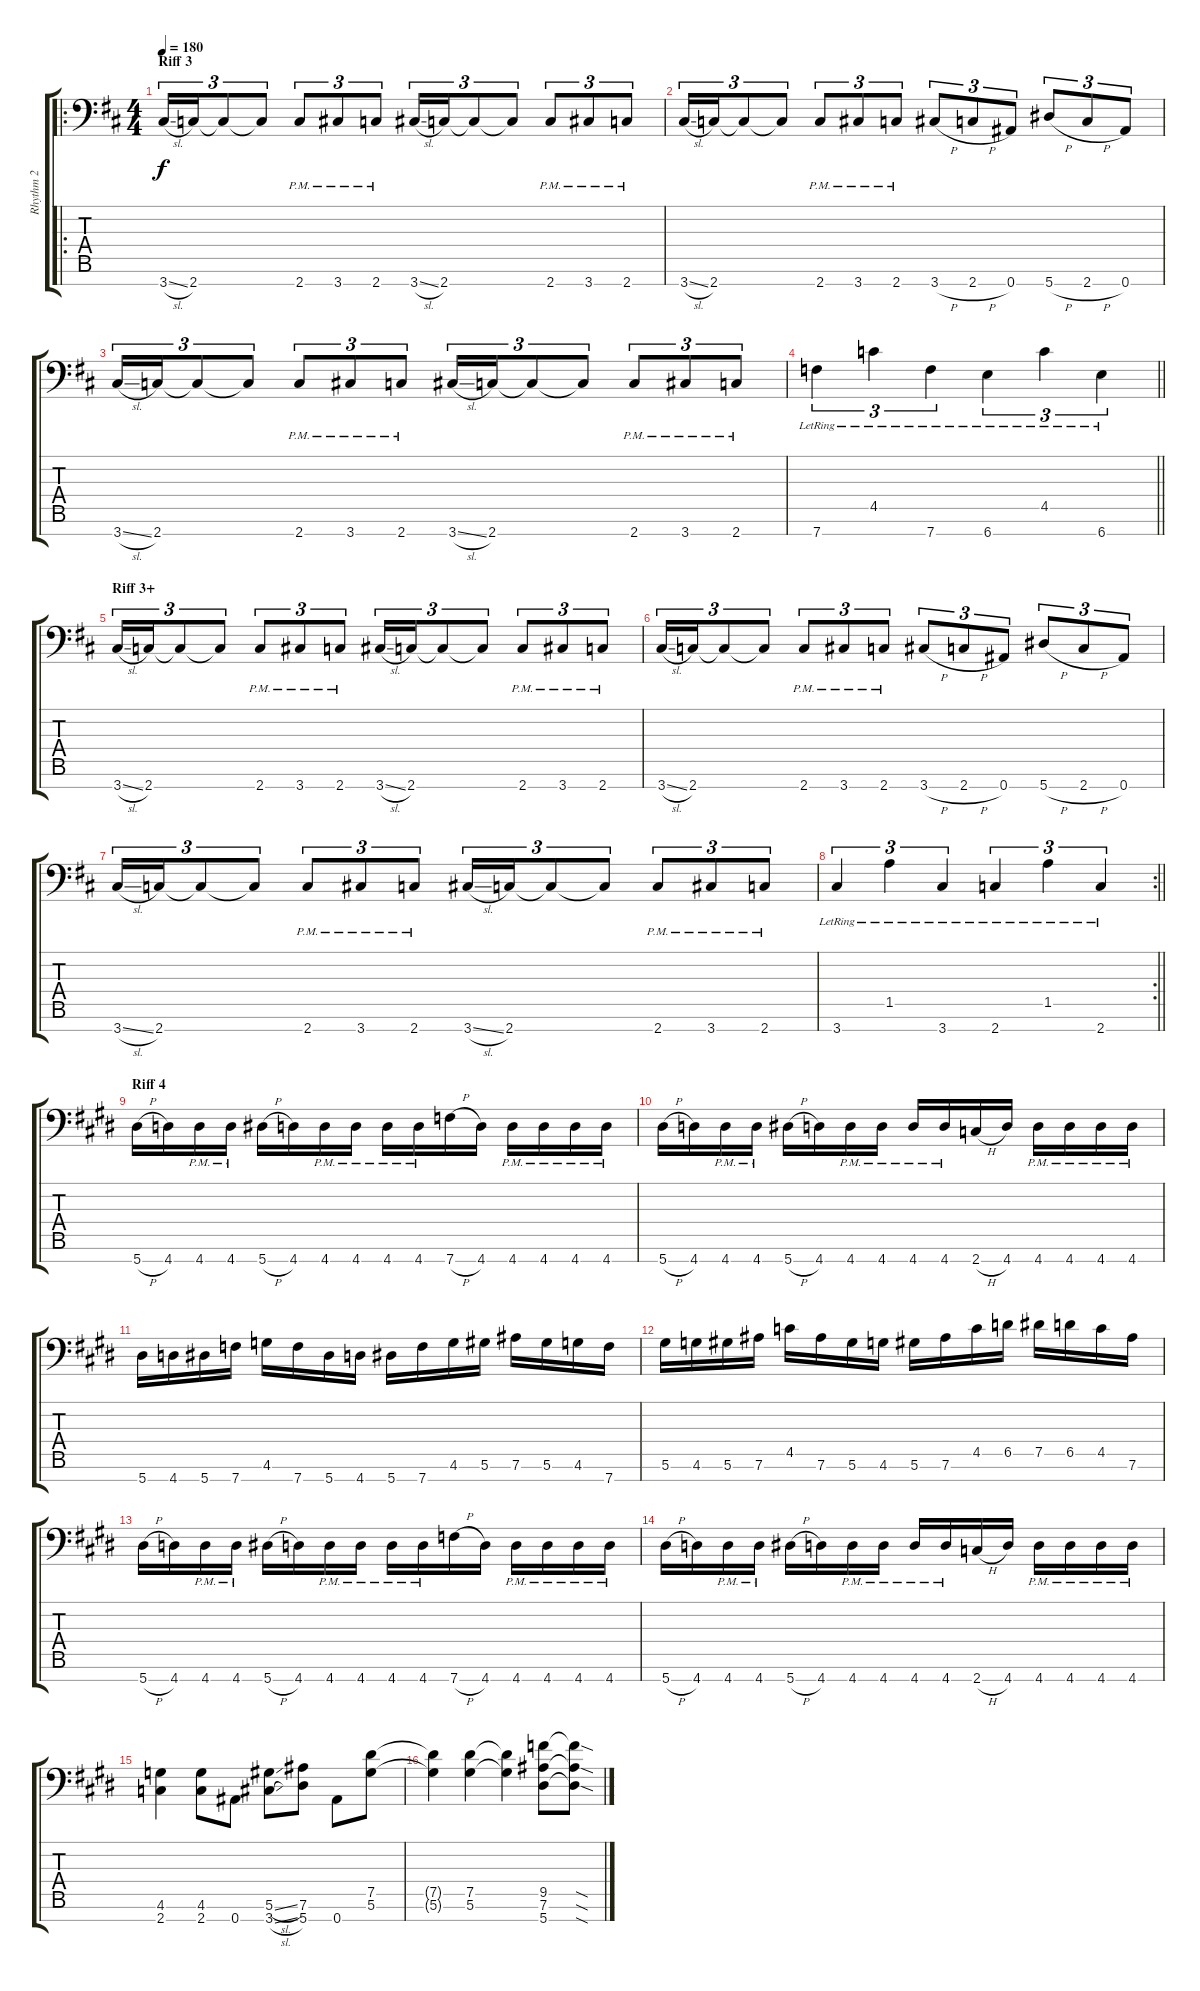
\track ("Rhythm 2" "Rhythm 2") {instrument distortionguitar}
\staff {score tabs}
\tuning (Eb4 Bb3 Gb3 Db3 Ab2 Eb2 Bb1) {hide}
\ro
\ts (4 4)
\section ("" "Riff 3")
\tempo 180
\clef f4
\ks d
3.7{sl}.16{tu (3 2) dy f} 2.7.16{tu (3 2)} 2.7{t}.8{tu (3 2)} 2.7{t}.8{tu (3 2)} 2.7{pm}.8{tu (3 2)} 3.7{pm}.8{tu (3 2)} 2.7{pm}.8{tu (3 2)} 3.7{sl}.16{tu (3 2)} 2.7.16{tu (3 2)} 2.7{t}.8{tu (3 2)} 2.7{t}.8{tu (3 2)} 2.7{pm}.8{tu (3 2)} 3.7{pm}.8{tu (3 2)} 2.7{pm}.8{tu (3 2)} |
3.7{sl}.16{tu (3 2)} 2.7.16{tu (3 2)} 2.7{t}.8{tu (3 2)} 2.7{t}.8{tu (3 2)} 2.7{pm}.8{tu (3 2)} 3.7{pm}.8{tu (3 2)} 2.7{pm}.8{tu (3 2)} 3.7{h}.8{tu (3 2)} 2.7{h}.8{tu (3 2)} 0.7.8{tu (3 2)} 5.7{h}.8{tu (3 2)} 2.7{h}.8{tu (3 2)} 0.7.8{tu (3 2)} |
3.7{sl}.16{tu (3 2)} 2.7.16{tu (3 2)} 2.7{t}.8{tu (3 2)} 2.7{t}.8{tu (3 2)} 2.7{pm}.8{tu (3 2)} 3.7{pm}.8{tu (3 2)} 2.7{pm}.8{tu (3 2)} 3.7{sl}.16{tu (3 2)} 2.7.16{tu (3 2)} 2.7{t}.8{tu (3 2)} 2.7{t}.8{tu (3 2)} 2.7{pm}.8{tu (3 2)} 3.7{pm}.8{tu (3 2)} 2.7{pm}.8{tu (3 2)} |
\barLineRight lightlight
7.7{lr}.4{tu (3 2)} 4.5{lr}.4{tu (3 2)} 7.7{lr}.4{tu (3 2)} 6.7{lr}.4{tu (3 2)} 4.5{lr}.4{tu (3 2)} 6.7{lr}.4{tu (3 2)} |
\section ("" "Riff 3+")
3.7{sl}.16{tu (3 2)} 2.7.16{tu (3 2)} 2.7{t}.8{tu (3 2)} 2.7{t}.8{tu (3 2)} 2.7{pm}.8{tu (3 2)} 3.7{pm}.8{tu (3 2)} 2.7{pm}.8{tu (3 2)} 3.7{sl}.16{tu (3 2)} 2.7.16{tu (3 2)} 2.7{t}.8{tu (3 2)} 2.7{t}.8{tu (3 2)} 2.7{pm}.8{tu (3 2)} 3.7{pm}.8{tu (3 2)} 2.7{pm}.8{tu (3 2)} |
3.7{sl}.16{tu (3 2)} 2.7.16{tu (3 2)} 2.7{t}.8{tu (3 2)} 2.7{t}.8{tu (3 2)} 2.7{pm}.8{tu (3 2)} 3.7{pm}.8{tu (3 2)} 2.7{pm}.8{tu (3 2)} 3.7{h}.8{tu (3 2)} 2.7{h}.8{tu (3 2)} 0.7.8{tu (3 2)} 5.7{h}.8{tu (3 2)} 2.7{h}.8{tu (3 2)} 0.7.8{tu (3 2)} |
3.7{sl}.16{tu (3 2)} 2.7.16{tu (3 2)} 2.7{t}.8{tu (3 2)} 2.7{t}.8{tu (3 2)} 2.7{pm}.8{tu (3 2)} 3.7{pm}.8{tu (3 2)} 2.7{pm}.8{tu (3 2)} 3.7{sl}.16{tu (3 2)} 2.7.16{tu (3 2)} 2.7{t}.8{tu (3 2)} 2.7{t}.8{tu (3 2)} 2.7{pm}.8{tu (3 2)} 3.7{pm}.8{tu (3 2)} 2.7{pm}.8{tu (3 2)} |
\rc 2
\barLineRight lightlight
3.7{lr}.4{tu (3 2)} 1.5{lr}.4{tu (3 2)} 3.7{lr}.4{tu (3 2)} 2.7{lr}.4{tu (3 2)} 1.5{lr}.4{tu (3 2)} 2.7{lr}.4{tu (3 2)} |
\section ("" "Riff 4")
\ks e
5.7{h}.16 4.7.16 4.7{pm}.16 4.7{pm}.16 5.7{h}.16 4.7.16 4.7{pm}.16 4.7{pm}.16 4.7{pm}.16 4.7{pm}.16 7.7{h}.16 4.7.16 4.7{pm}.16 4.7{pm}.16 4.7{pm}.16 4.7{pm}.16 |
5.7{h}.16 4.7.16 4.7{pm}.16 4.7{pm}.16 5.7{h}.16 4.7.16 4.7{pm}.16 4.7{pm}.16 4.7{pm}.16 4.7{pm}.16 2.7{h}.16 4.7.16 4.7{pm}.16 4.7{pm}.16 4.7{pm}.16 4.7{pm}.16 |
5.7.16 4.7.16 5.7.16 7.7.16 4.6.16 7.7.16 5.7.16 4.7.16 5.7.16 7.7.16 4.6.16 5.6.16 7.6.16 5.6.16 4.6.16 7.7.16 |
5.6.16 4.6.16 5.6.16 7.6.16 4.5.16 7.6.16 5.6.16 4.6.16 5.6.16 7.6.16 4.5.16 6.5.16 7.5.16 6.5.16 4.5.16 7.6.16 |
5.7{h}.16 4.7.16 4.7{pm}.16 4.7{pm}.16 5.7{h}.16 4.7.16 4.7{pm}.16 4.7{pm}.16 4.7{pm}.16 4.7{pm}.16 7.7{h}.16 4.7.16 4.7{pm}.16 4.7{pm}.16 4.7{pm}.16 4.7{pm}.16 |
5.7{h}.16 4.7.16 4.7{pm}.16 4.7{pm}.16 5.7{h}.16 4.7.16 4.7{pm}.16 4.7{pm}.16 4.7{pm}.16 4.7{pm}.16 2.7{h}.16 4.7.16 4.7{pm}.16 4.7{pm}.16 4.7{pm}.16 4.7{pm}.16 |
(4.6 2.7).4 (4.6 2.7).8 0.7.8 (5.6{sl} 3.7{sl}).8 (7.6 5.7).8 0.7.8 (7.5 5.6).8 |
(7.5{t} 5.6{t}).4 (7.5 5.6).4 (7.5{t} 5.6{t}).4 (9.5 7.6 5.7).8 (9.5{sod t} 7.6{sod t} 5.7{sod t}).8
